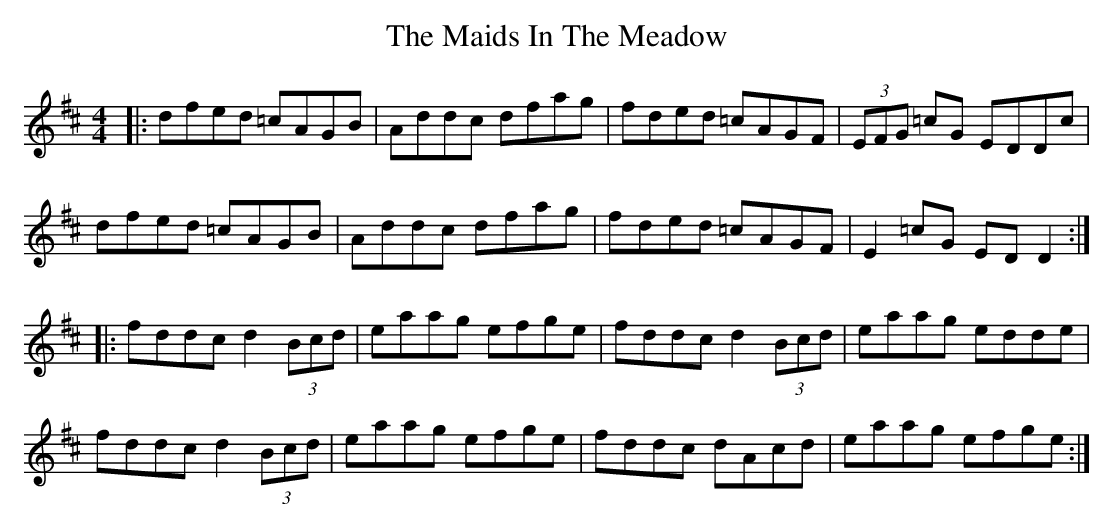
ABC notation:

X:1
T: The Maids In The Meadow
M: 4/4
L: 1/8
K: Dmaj
|:dfed =cAGB|Addc dfag|fded =cAGF|(3EFG =cG EDDc|
dfed =cAGB|Addc dfag|fded =cAGF|E2 =cG ED D2:|
|:fddc d2 (3Bcd|eaag efge|fddc d2 (3Bcd|eaag edde|
fddc d2 (3Bcd|eaag efge|fddc dAcd|eaag efge:|
